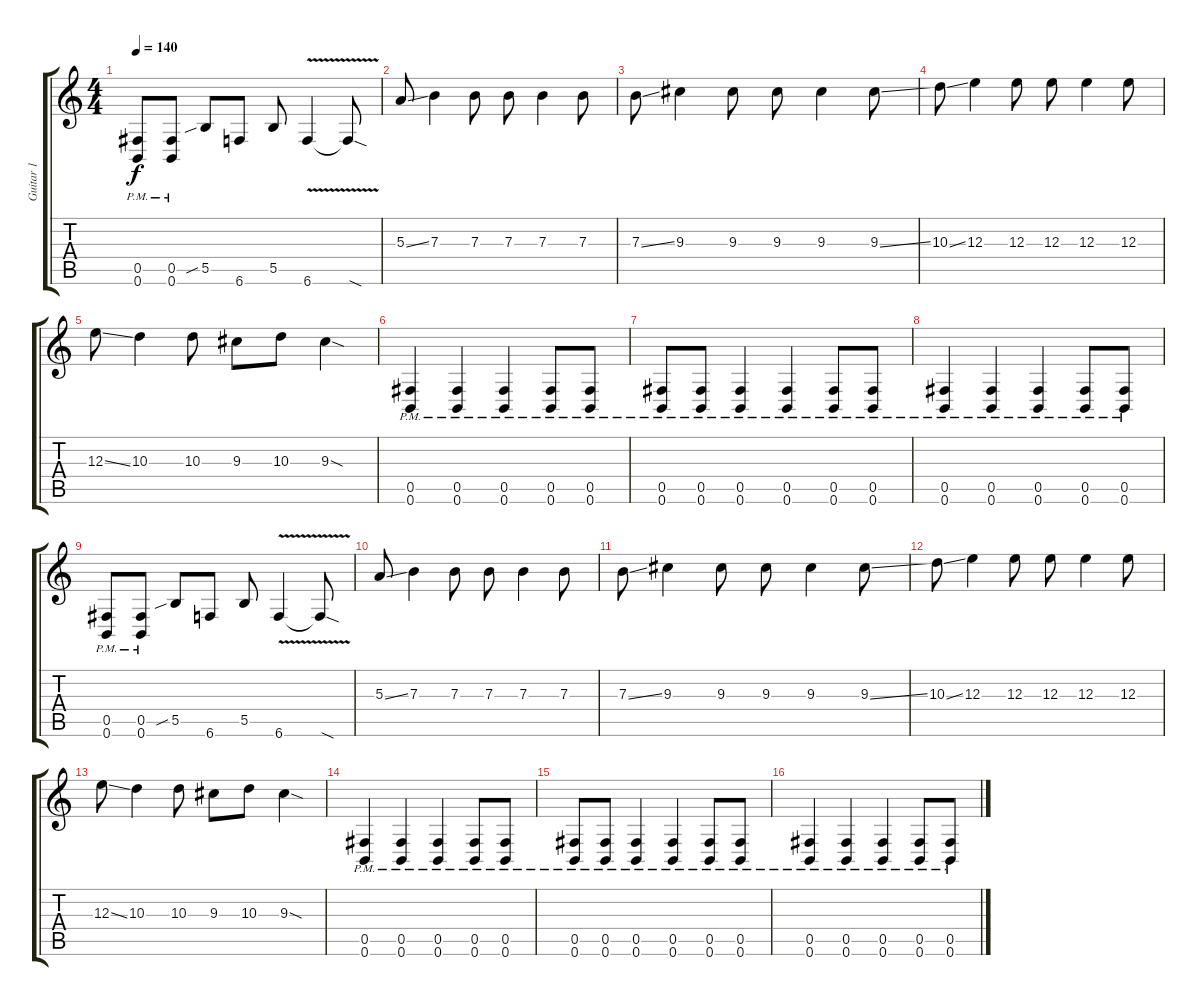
\track ("Guitar 1" "Guitar 1") {instrument distortionguitar}
\staff {score tabs}
\tuning (Db4 Ab3 E3 B2 Gb2 B1) {hide}
\ts (4 4)
\tempo 140
\clef g2
\ks c
(0.5{pm} 0.6{pm}).8{dy f} (0.5{pm} 0.6{pm}).8 5.5{sib}.8 6.6.8 5.5.8 6.6{v}.4 6.6{sod t}.8 |
5.3{ss}.8 7.3.4 7.3.8 7.3.8 7.3.4 7.3.8 |
7.3{ss}.8 9.3.4 9.3.8 9.3.8 9.3.4 9.3{ss}.8 |
10.3{ss}.8 12.3.4 12.3.8 12.3.8 12.3.4 12.3.8 |
12.3{ss}.8 10.3.4 10.3.8 9.3.8 10.3.8 9.3{sod}.4 |
(0.5{pm} 0.6{pm}).4 (0.5{pm} 0.6{pm}).4 (0.5{pm} 0.6{pm}).4 (0.5{pm} 0.6{pm}).8 (0.5{pm} 0.6{pm}).8 |
(0.5{pm} 0.6{pm}).8 (0.5{pm} 0.6{pm}).8 (0.5{pm} 0.6{pm}).4 (0.5{pm} 0.6{pm}).4 (0.5{pm} 0.6{pm}).8 (0.5{pm} 0.6{pm}).8 |
(0.5{pm} 0.6{pm}).4 (0.5{pm} 0.6{pm}).4 (0.5{pm} 0.6{pm}).4 (0.5{pm} 0.6{pm}).8 (0.5{pm} 0.6{pm}).8 |
(0.5{pm} 0.6{pm}).8 (0.5{pm} 0.6{pm}).8 5.5{sib}.8 6.6.8 5.5.8 6.6{v}.4 6.6{sod t}.8 |
5.3{ss}.8 7.3.4 7.3.8 7.3.8 7.3.4 7.3.8 |
7.3{ss}.8 9.3.4 9.3.8 9.3.8 9.3.4 9.3{ss}.8 |
10.3{ss}.8 12.3.4 12.3.8 12.3.8 12.3.4 12.3.8 |
12.3{ss}.8 10.3.4 10.3.8 9.3.8 10.3.8 9.3{sod}.4 |
(0.5{pm} 0.6{pm}).4 (0.5{pm} 0.6{pm}).4 (0.5{pm} 0.6{pm}).4 (0.5{pm} 0.6{pm}).8 (0.5{pm} 0.6{pm}).8 |
(0.5{pm} 0.6{pm}).8 (0.5{pm} 0.6{pm}).8 (0.5{pm} 0.6{pm}).4 (0.5{pm} 0.6{pm}).4 (0.5{pm} 0.6{pm}).8 (0.5{pm} 0.6{pm}).8 |
(0.5{pm} 0.6{pm}).4 (0.5{pm} 0.6{pm}).4 (0.5{pm} 0.6{pm}).4 (0.5{pm} 0.6{pm}).8 (0.5{pm} 0.6{pm}).8
